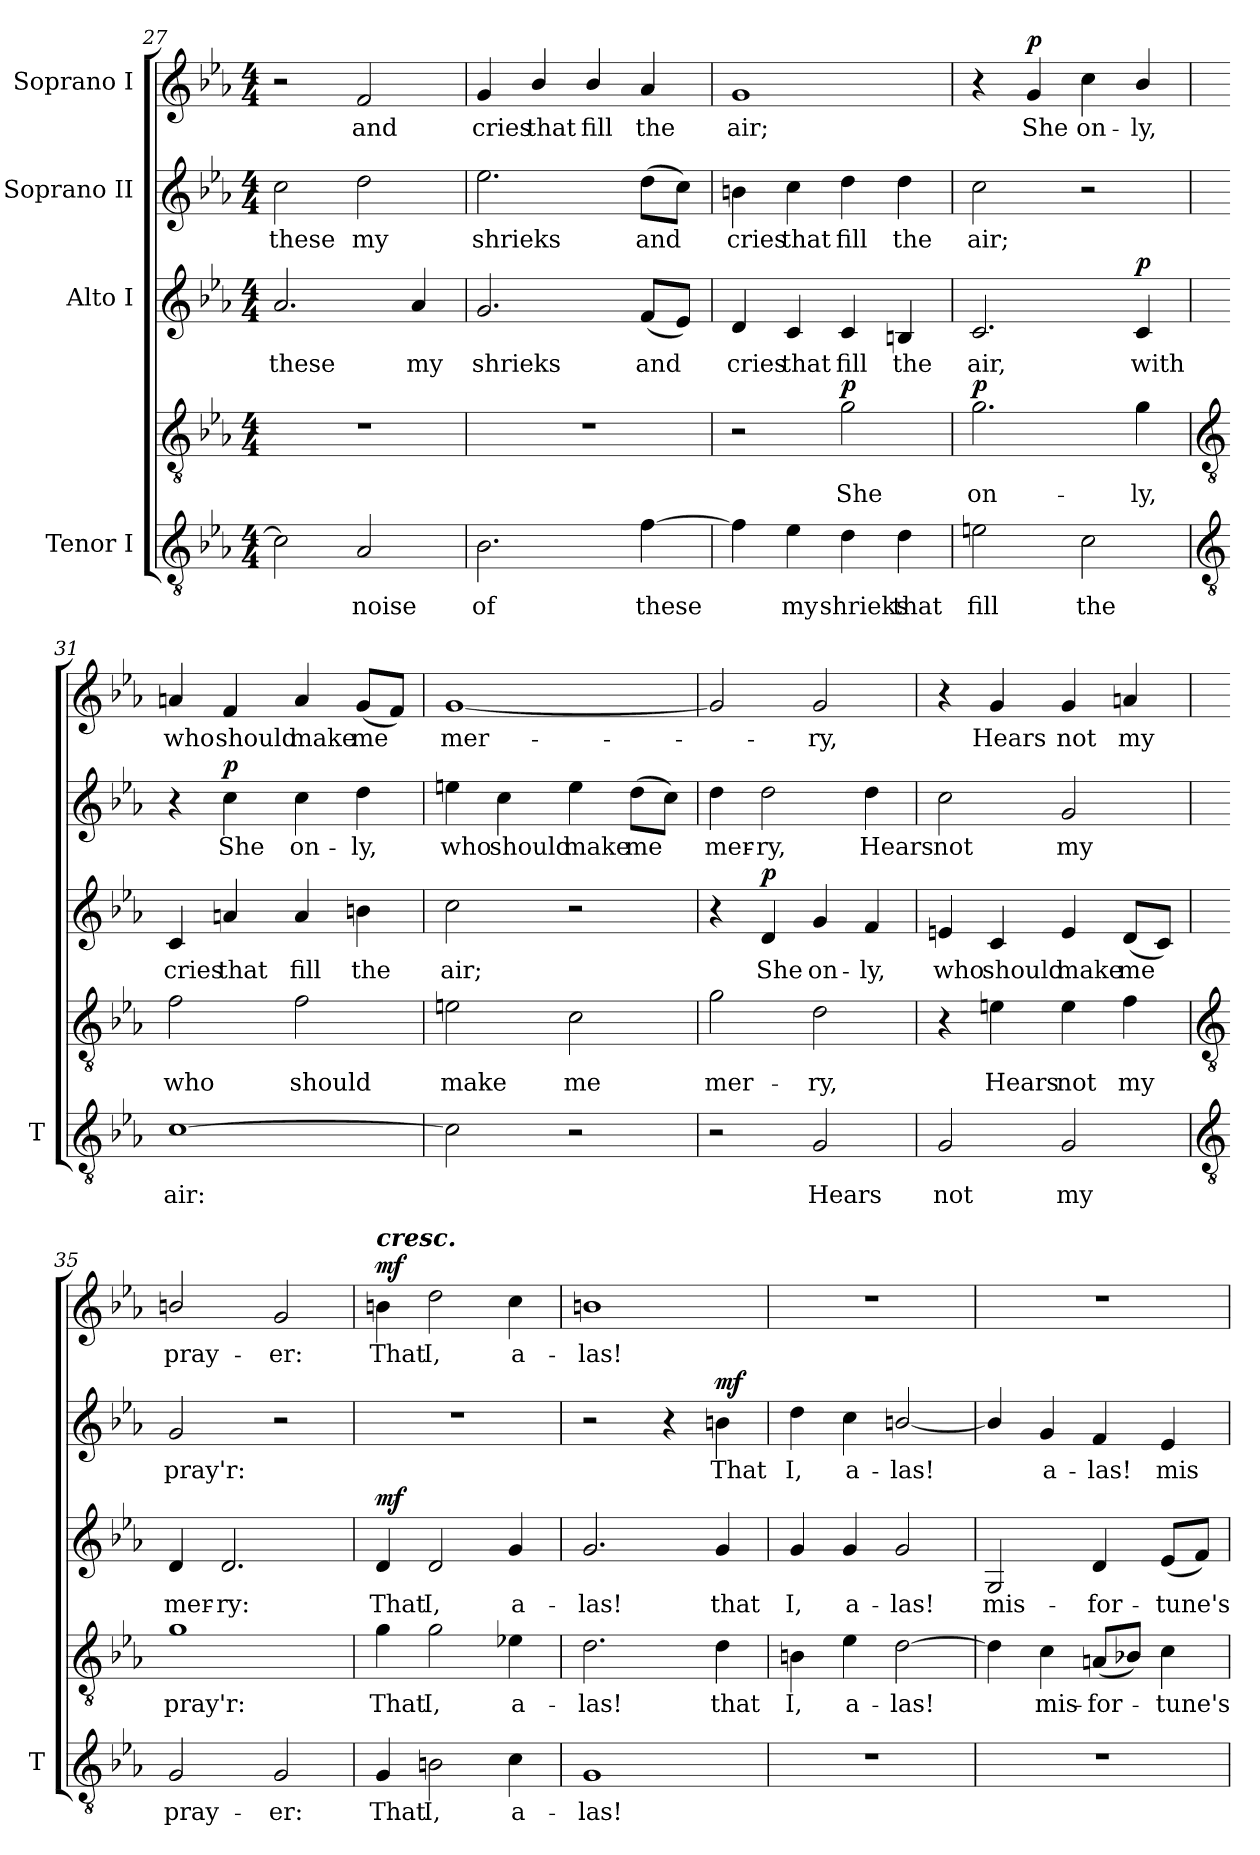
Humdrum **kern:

**kern	**text	**kern	**text	**dynam	**kern	**text	**dynam	**kern	**text	**dynam	**kern	**text	**dynam
*part4	*part4	*part4	*part4	*part4	*part3	*part3	*part3	*part2	*part2	*part2	*part1	*part1	*part1
*staff5	*staff5	*staff4	*staff4	*staff4/5	*staff3	*staff3	*staff3	*staff2	*staff2	*staff2	*staff1	*staff1	*staff1
*I"Tenor I	*	*	*	*	*I"Alto I	*	*	*I"Soprano II	*	*	*I"Soprano I	*	*
*I'T	*	*	*	*	*	*	*	*	*	*	*	*	*
*clefGv2	*	*clefGv2	*	*	*clefG2	*	*	*clefG2	*	*	*clefG2	*	*
*k[b-e-a-]	*	*k[b-e-a-]	*	*	*k[b-e-a-]	*	*	*k[b-e-a-]	*	*	*k[b-e-a-]	*	*
*E-:	*	*E-:	*	*	*E-:	*	*	*E-:	*	*	*E-:	*	*
*M4/4	*	*M4/4	*	*	*M4/4	*	*	*M4/4	*	*	*M4/4	*	*
=27	=27	=27	=27	=27	=27	=27	=27	=27	=27	=27	=27	=27	=27
!	!	!	!	!	!	!LO:LY:b	!	!	!LO:LY:b	!	!	!	!
2c]	.	1r	.	.	2.a-	these	.	2cc	these	.	2r	.	.
!	!LO:LY:b	!	!	!	!	!	!	!	!LO:LY:b	!	!	!LO:LY:b	!
2A-	noise	.	.	.	.	.	.	2dd	my	.	2f	and	.
!	!	!	!	!	!	!LO:LY:b	!	!	!	!	!	!	!
.	.	.	.	.	4a-	my	.	.	.	.	.	.	.
=28	=28	=28	=28	=28	=28	=28	=28	=28	=28	=28	=28	=28	=28
!	!LO:LY:b	!	!	!	!	!LO:LY:b	!	!	!LO:LY:b	!	!	!LO:LY:b	!
2.B-	of	1r	.	.	2.g	shrieks	.	2.ee-	shrieks	.	4g	cries	.
!	!	!	!	!	!	!	!	!	!	!	!	!LO:LY:b	!
.	.	.	.	.	.	.	.	.	.	.	4b-/	that	.
!	!	!	!	!	!	!	!	!	!	!	!	!LO:LY:b	!
.	.	.	.	.	.	.	.	.	.	.	4b-/	fill	.
!	!LO:LY:b	!	!	!	!	!LO:LY:b	!	!	!LO:LY:b	!	!	!LO:LY:b	!
[4f	these	.	.	.	(<8fL	and	.	(>8ddL	and	.	4a-	the	.
.	.	.	.	.	8e-J)	.	.	8ccJ)	.	.	.	.	.
=29	=29	=29	=29	=29	=29	=29	=29	=29	=29	=29	=29	=29	=29
!	!	!	!	!	!	!LO:LY:b	!	!	!LO:LY:b	!	!	!LO:LY:b	!
4f]	.	2r	.	.	4d	cries	.	4bn	cries	.	1g	air;	.
!	!LO:LY:b	!	!	!	!	!LO:LY:b	!	!	!LO:LY:b	!	!	!	!
4e-	my	.	.	.	4c	that	.	4cc	that	.	.	.	.
!	!LO:LY:b	!	!LO:LY:b	!LO:DY:b	!	!LO:LY:b	!	!	!LO:LY:b	!	!	!	!
4d	shrieks	2g	She	p	4c	fill	.	4dd	fill	.	.	.	.
!	!LO:LY:b	!	!	!	!	!LO:LY:b	!	!	!LO:LY:b	!	!	!	!
4d	that	.	.	.	4Bn	the	.	4dd	the	.	.	.	.
=30	=30	=30	=30	=30	=30	=30	=30	=30	=30	=30	=30	=30	=30
!	!LO:LY:b	!	!LO:LY:b	!LO:DY:b=2	!	!LO:LY:b	!	!	!LO:LY:b	!	!	!	!
2en	fill	2.g	on-	p	2.c	air,	.	2cc	air;	.	4r	.	.
!	!	!	!	!	!	!	!	!	!	!	!	!LO:LY:b	!LO:DY:b
.	.	.	.	.	.	.	.	.	.	.	4g	She	p
!	!LO:LY:b	!	!	!	!	!	!	!	!	!	!	!LO:LY:b	!
2c	the	.	.	.	.	.	.	2r	.	.	4cc	on-	.
!	!	!	!LO:LY:b	!	!	!LO:LY:b	!LO:DY:b	!	!	!	!	!LO:LY:b	!
.	.	4g	-ly,	.	4c	with	p	.	.	.	4b-/	-ly,	.
!!LO:LB:g=z
=31	=31	=31	=31	=31	=31	=31	=31	=31	=31	=31	=31	=31	=31
*clefGv2	*	*clefGv2	*	*	*	*	*	*	*	*	*	*	*
!	!LO:LY:b	!	!LO:LY:b	!	!	!LO:LY:b	!	!	!	!	!	!LO:LY:b	!
[1c	air:	2f	who	.	4c	cries	.	4r	.	.	4an	who	.
!	!	!	!	!	!	!LO:LY:b	!	!	!LO:LY:b	!LO:DY:b	!	!LO:LY:b	!
.	.	.	.	.	4an	that	.	4cc	She	p	4f	should	.
!	!	!	!LO:LY:b	!	!	!LO:LY:b	!	!	!LO:LY:b	!	!	!LO:LY:b	!
.	.	2f	should	.	4a	fill	.	4cc	on-	.	4a	make	.
!	!	!	!	!	!	!LO:LY:b	!	!	!LO:LY:b	!	!	!LO:LY:b	!
.	.	.	.	.	4bn	the	.	4dd	-ly,	.	(<8gL	me	.
.	.	.	.	.	.	.	.	.	.	.	8fJ)	.	.
=32	=32	=32	=32	=32	=32	=32	=32	=32	=32	=32	=32	=32	=32
!	!	!	!LO:LY:b	!	!	!LO:LY:b	!	!	!LO:LY:b	!	!	!LO:LY:b	!
2c]	.	2en	make	.	2cc	air;	.	4een	who	.	[1g	mer-	.
!	!	!	!	!	!	!	!	!	!LO:LY:b	!	!	!	!
.	.	.	.	.	.	.	.	4cc	should	.	.	.	.
!	!	!	!LO:LY:b	!	!	!	!	!	!LO:LY:b	!	!	!	!
2r	.	2c	me	.	2r	.	.	4ee	make	.	.	.	.
!	!	!	!	!	!	!	!	!	!LO:LY:b	!	!	!	!
.	.	.	.	.	.	.	.	(>8ddL	me	.	.	.	.
.	.	.	.	.	.	.	.	8ccJ)	.	.	.	.	.
=33	=33	=33	=33	=33	=33	=33	=33	=33	=33	=33	=33	=33	=33
!	!	!	!LO:LY:b	!	!	!	!	!	!LO:LY:b	!	!	!	!
2r	.	2g	mer-	.	4r	.	.	4dd	mer-	.	2g]	.	.
!	!	!	!	!	!	!LO:LY:b	!LO:DY:b	!	!LO:LY:b	!	!	!	!
.	.	.	.	.	4d	She	p	2dd	-ry,	.	.	.	.
!	!LO:LY:b	!	!LO:LY:b	!	!	!LO:LY:b	!	!	!	!	!	!LO:LY:b	!
2G	Hears	2d	-ry,	.	4g	on-	.	.	.	.	2g	ry,	.
!	!	!	!	!	!	!LO:LY:b	!	!	!LO:LY:b	!	!	!	!
.	.	.	.	.	4f	-ly,	.	4dd	Hears	.	.	.	.
=34	=34	=34	=34	=34	=34	=34	=34	=34	=34	=34	=34	=34	=34
!	!LO:LY:b	!	!	!	!	!LO:LY:b	!	!	!LO:LY:b	!	!	!	!
2G	not	4r	.	.	4en	who	.	2cc	not	.	4r	.	.
!	!	!	!LO:LY:b	!	!	!LO:LY:b	!	!	!	!	!	!LO:LY:b	!
.	.	4en	Hears	.	4c	should	.	.	.	.	4g	Hears	.
!	!LO:LY:b	!	!LO:LY:b	!	!	!LO:LY:b	!	!	!LO:LY:b	!	!	!LO:LY:b	!
2G	my	4e	not	.	4e	make	.	2g	my	.	4g	not	.
!	!	!	!LO:LY:b	!	!	!LO:LY:b	!	!	!	!	!	!LO:LY:b	!
.	.	4f	my	.	(<8dL	me	.	.	.	.	4an	my	.
.	.	.	.	.	8cJ)	.	.	.	.	.	.	.	.
!!LO:LB:g=z
=35	=35	=35	=35	=35	=35	=35	=35	=35	=35	=35	=35	=35	=35
*clefGv2	*	*clefGv2	*	*	*	*	*	*	*	*	*	*	*
!	!LO:LY:b	!	!LO:LY:b	!	!	!LO:LY:b	!	!	!LO:LY:b	!	!	!LO:LY:b	!
2G	pray-	1g	pray'r:	.	4d	mer-	.	2g	pray'r:	.	2bn/	pray-	.
!	!	!	!	!	!	!LO:LY:b	!	!	!	!	!	!	!
.	.	.	.	.	2.d	-ry:	.	.	.	.	.	.	.
!	!LO:LY:b	!	!	!	!	!	!	!	!	!	!	!LO:LY:b	!
2G	-er:	.	.	.	.	.	.	2r	.	.	2g	-er:	.
=36	=36	=36	=36	=36	=36	=36	=36	=36	=36	=36	=36	=36	=36
!	!	!	!	!	!	!	!	!	!	!	!LO:TX:a:Bi:t=cresc.	!	!
!	!LO:LY:b	!	!LO:LY:b	!LO:DY:b=2	!	!LO:LY:b	!	!	!	!	!	!LO:LY:b	!
!	!	!	!	!LO:DY:n=1:b	!	!	!LO:DY:b	!	!	!	!	!	!LO:DY:b
4G	-That	4g	That	mf mf	4d	That	mf	1r	.	.	4bn	That	mf
!	!LO:LY:b	!	!LO:LY:b	!	!	!LO:LY:b	!	!	!	!	!	!LO:LY:b	!
2Bn	I,	2g	I,	.	2d	I,	.	.	.	.	2dd	I,	.
!	!LO:LY:b	!	!LO:LY:b	!	!	!LO:LY:b	!	!	!	!	!	!LO:LY:b	!
4c	a-	4e-X	a-	.	4g	a-	.	.	.	.	4cc	a-	.
=37	=37	=37	=37	=37	=37	=37	=37	=37	=37	=37	=37	=37	=37
!	!LO:LY:b	!	!LO:LY:b	!	!	!LO:LY:b	!	!	!	!	!	!LO:LY:b	!
1G	las!	2.d	-las!	.	2.g	-las!	.	2r	.	.	1bn	-las!	.
.	.	.	.	.	.	.	.	4r	.	.	.	.	.
!	!	!	!LO:LY:b	!	!	!LO:LY:b	!	!	!LO:LY:b	!LO:DY:b	!	!	!
.	.	4d	that	.	4g	that	.	4bn	That	mf	.	.	.
=38	=38	=38	=38	=38	=38	=38	=38	=38	=38	=38	=38	=38	=38
!	!	!	!LO:LY:b	!	!	!LO:LY:b	!	!	!LO:LY:b	!	!	!	!
1r	.	4Bn	I,	.	4g	I,	.	4dd	I,	.	1r	.	.
!	!	!	!LO:LY:b	!	!	!LO:LY:b	!	!	!LO:LY:b	!	!	!	!
.	.	4e-	a-	.	4g	a-	.	4cc	a-	.	.	.	.
!	!	!	!LO:LY:b	!	!	!LO:LY:b	!	!	!LO:LY:b	!	!	!	!
.	.	[2d	-las!	.	2g	-las!	.	[2bn/	-las!	.	.	.	.
=39	=39	=39	=39	=39	=39	=39	=39	=39	=39	=39	=39	=39	=39
!	!	!	!	!	!	!LO:LY:b	!	!	!	!	!	!	!
1r	.	4d]	.	.	2G	mis-	.	4b/]	.	.	1r	.	.
!	!	!	!LO:LY:b	!	!	!	!	!	!LO:LY:b	!	!	!	!
.	.	4c	mis-	.	.	.	.	4g	a-	.	.	.	.
!	!	!	!LO:LY:b	!	!	!LO:LY:b	!	!	!LO:LY:b	!	!	!	!
.	.	(<8AnL	-for-	.	4d	-for-	.	4f	-las!	.	.	.	.
.	.	8B-XJ)	.	.	.	.	.	.	.	.	.	.	.
!	!	!	!LO:LY:b	!	!	!LO:LY:b	!	!	!LO:LY:b	!	!	!	!
.	.	4c	tune's	.	(<8e-L	-tune's	.	4e-	mis-	.	.	.	.
.	.	.	.	.	8fJ)	.	.	.	.	.	.	.	.
=	=	=	=	=	=	=	=	=	=	=	=	=	=
*-	*-	*-	*-	*-	*-	*-	*-	*-	*-	*-	*-	*-	*-
